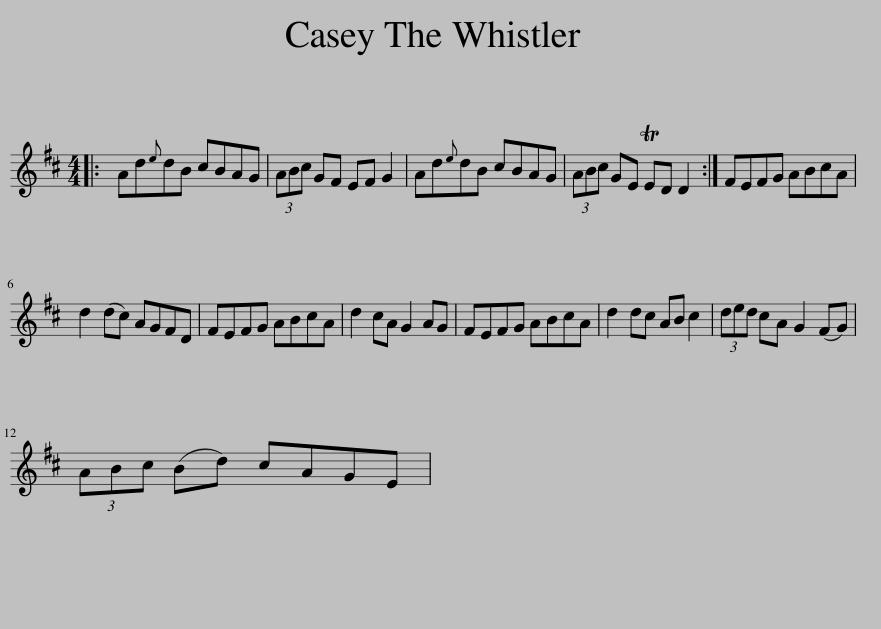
X:1
L:1/8
M:4/4
I:linebreak $
K:D
V:1 treble
V:1
|: Ad{e}dB cBAG | (3ABc GF EF G2 | Ad{e}dB cBAG | (3ABc GE TED D2 :| FEFG ABcA |$ %5
 d2 (dc) AGFD | FEFG ABcA | d2 cA G2 AG | FEFG ABcA | d2 dc AB c2 | %10
 (3ded cA G2 (FG) |$ (3ABc (Bd) cAGE | %12
